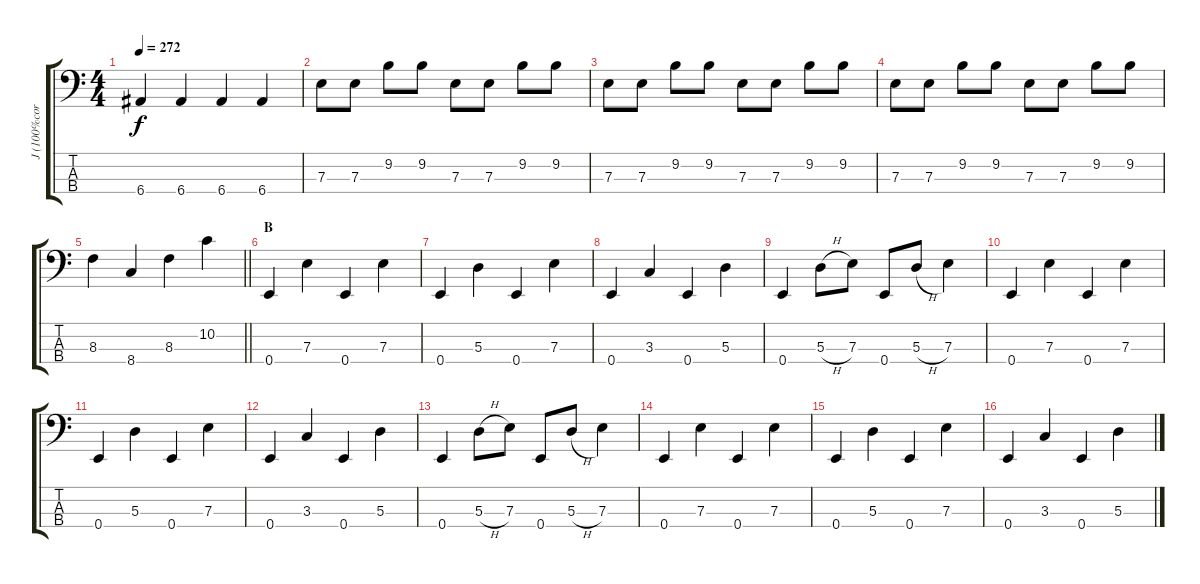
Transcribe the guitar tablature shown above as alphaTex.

\track ("J (100%correct)" "J (100%cor") {instrument electricbasspick}
\staff {score tabs}
\tuning (G2 D2 A1 E1) {hide}
\ts (4 4)
\tempo 272
\clef f4
\ks c
6.4.4{dy f} 6.4.4 6.4.4 6.4.4 |
7.3.8 7.3.8 9.2.8 9.2.8 7.3.8 7.3.8 9.2.8 9.2.8 |
7.3.8 7.3.8 9.2.8 9.2.8 7.3.8 7.3.8 9.2.8 9.2.8 |
7.3.8 7.3.8 9.2.8 9.2.8 7.3.8 7.3.8 9.2.8 9.2.8 |
\barLineRight lightlight
8.3.4 8.4.4 8.3.4 10.2.4 |
\section ("" "B")
0.4.4 7.3.4 0.4.4 7.3.4 |
0.4.4 5.3.4 0.4.4 7.3.4 |
0.4.4 3.3.4 0.4.4 5.3.4 |
0.4.4 5.3{h}.8 7.3.8 0.4.8 5.3{h}.8 7.3.4 |
0.4.4 7.3.4 0.4.4 7.3.4 |
0.4.4 5.3.4 0.4.4 7.3.4 |
0.4.4 3.3.4 0.4.4 5.3.4 |
0.4.4 5.3{h}.8 7.3.8 0.4.8 5.3{h}.8 7.3.4 |
0.4.4 7.3.4 0.4.4 7.3.4 |
0.4.4 5.3.4 0.4.4 7.3.4 |
0.4.4 3.3.4 0.4.4 5.3.4
